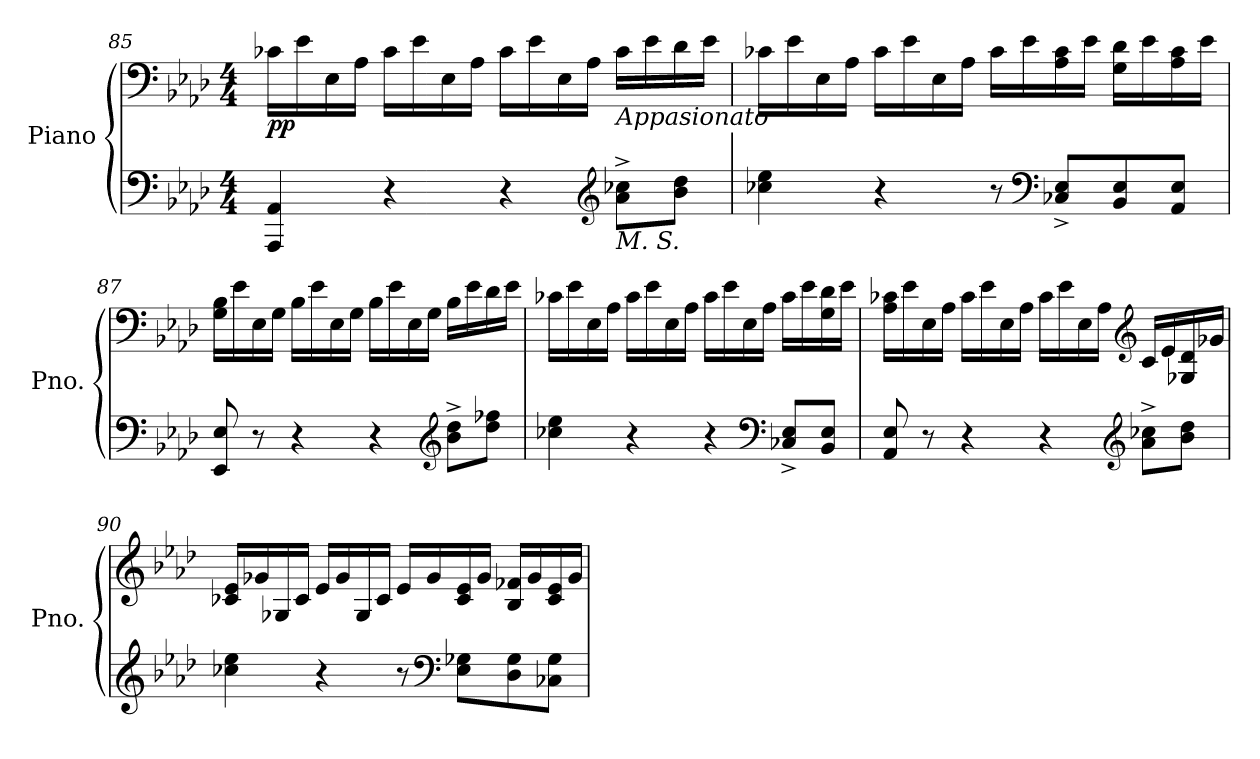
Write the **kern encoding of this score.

**kern	**kern	**dynam
*part1	*part1	*part1
*staff2	*staff1	*staff1/2
*I"Piano	*	*
*I'Pno.	*	*
!!LO:LB:g=z
*clefF4	*clefF4	*
*k[b-e-a-d-]	*k[b-e-a-d-]	*
*M4/4	*M4/4	*
=85	=85	=85
!	!	!LO:DY:b
4AAA-/ 4AA-/	16c-X\LL	pp
.	16e-\	.
.	16E-\	.
.	16A-\JJ	.
4r	16c-\LL	.
.	16e-\	.
.	16E-\	.
.	16A-\JJ	.
4r	16c-\LL	.
.	16e-\	.
.	16E-\	.
.	16A-\JJ	.
*clefG2	*	*
!	!LO:TX:b:i:t=Appasionato	!
!LO:TX:b:i:t=M. S.	!	!
8a-\^ 8cc-X\^L	16c-\LL	.
.	16e-\	.
8b-\ 8dd-\J	16d-\	.
.	16e-\JJ	.
=86	=86	=86
4cc-X\ 4ee-\	16c-X\LL	.
.	16e-\	.
.	16E-\	.
.	16A-\JJ	.
4r	16c-\LL	.
.	16e-\	.
.	16E-\	.
.	16A-\JJ	.
8r	16c-\LL	.
.	16e-\	.
*clefF4	*	*
8C-X/^ 8E-/^L	16A-\ 16c-\	.
.	16e-\JJ	.
8BB-/ 8E-/	16G\ 16d-\LL	.
.	16e-\	.
8AA-/ 8E-/J	16A-\ 16c-\	.
.	16e-\JJ	.
!!LO:LB:g=z
=87	=87	=87
8EE-/ 8E-/	16G\ 16B-\LL	.
.	16e-\	.
8r	16E-\	.
.	16G\JJ	.
4r	16B-\LL	.
.	16e-\	.
.	16E-\	.
.	16G\JJ	.
4r	16B-\LL	.
.	16e-\	.
.	16E-\	.
.	16G\JJ	.
*clefG2	*	*
8b-\^ 8dd-\^L	16B-\LL	.
.	16e-\	.
8dd-\ 8ff-X\J	16d-\	.
.	16e-\JJ	.
=88	=88	=88
4cc-X\ 4ee-\	16c-X\LL	.
.	16e-\	.
.	16E-\	.
.	16A-\JJ	.
4r	16c-\LL	.
.	16e-\	.
.	16E-\	.
.	16A-\JJ	.
4r	16c-\LL	.
.	16e-\	.
.	16E-\	.
.	16A-\JJ	.
*clefF4	*	*
8C-X/^ 8E-/^L	16c-\LL	.
.	16e-\	.
8BB-/ 8E-/J	16G\ 16d-\	.
.	16e-\JJ	.
!!LO:LB:g=z
=89	=89	=89
8AA-/ 8E-/	16A-\ 16c-X\LL	.
.	16e-\	.
8r	16E-\	.
.	16A-\JJ	.
4r	16c-\LL	.
.	16e-\	.
.	16E-\	.
.	16A-\JJ	.
4r	16c-\LL	.
.	16e-\	.
.	16E-\	.
.	16A-\JJ	.
*clefG2	*clefG2	*
8a-\^ 8cc-X\^L	16c-/LL	.
.	16e-/	.
8b-\ 8dd-\J	16G-X/ 16d-/	.
.	16g-X/JJ	.
=90	=90	=90
4cc-X\ 4ee-\	16c-X/ 16e-/LL	.
.	16g-X/	.
.	16G-X/	.
.	16c-/JJ	.
4r	16e-/LL	.
.	16g-/	.
.	16G-/	.
.	16c-/JJ	.
8r	16e-/LL	.
.	16g-/	.
*clefF4	*	*
8E-\ 8G-X\L	16c-/ 16e-/	.
.	16g-/JJ	.
8D-\ 8G-\	16B-/ 16f-X/LL	.
.	16g-/	.
8C-X\ 8G-\J	16c-/ 16e-/	.
.	16g-/JJ	.
=	=	=
*-	*-	*-
